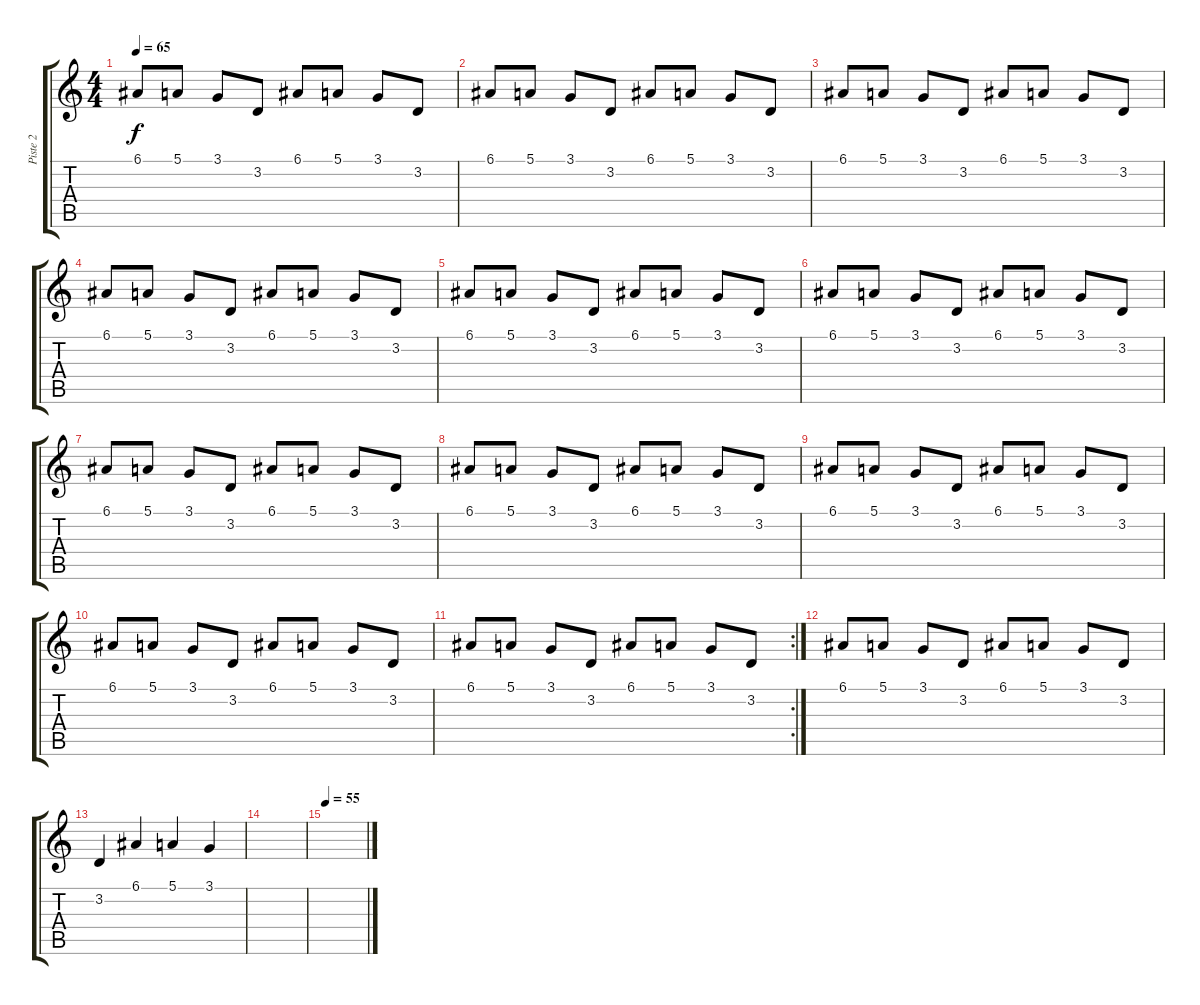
\track ("Piste 2" "Piste 2") {instrument orchestralharp}
\staff {score tabs}
\tuning (E4 B3 G3 D3 A2 E2) {hide}
\ts (4 4)
\tempo 65
\clef g2
\ks c
6.1.8{dy f} 5.1.8 3.1.8 3.2.8 6.1.8 5.1.8 3.1.8 3.2.8 |
6.1.8 5.1.8 3.1.8 3.2.8 6.1.8 5.1.8 3.1.8 3.2.8 |
6.1.8 5.1.8 3.1.8 3.2.8 6.1.8 5.1.8 3.1.8 3.2.8 |
6.1.8 5.1.8 3.1.8 3.2.8 6.1.8 5.1.8 3.1.8 3.2.8 |
6.1.8 5.1.8 3.1.8 3.2.8 6.1.8 5.1.8 3.1.8 3.2.8 |
6.1.8 5.1.8 3.1.8 3.2.8 6.1.8 5.1.8 3.1.8 3.2.8 |
6.1.8 5.1.8 3.1.8 3.2.8 6.1.8 5.1.8 3.1.8 3.2.8 |
6.1.8 5.1.8 3.1.8 3.2.8 6.1.8 5.1.8 3.1.8 3.2.8 |
6.1.8 5.1.8 3.1.8 3.2.8 6.1.8 5.1.8 3.1.8 3.2.8 |
6.1.8 5.1.8 3.1.8 3.2.8 6.1.8 5.1.8 3.1.8 3.2.8 |
\rc 2
6.1.8 5.1.8 3.1.8 3.2.8 6.1.8 5.1.8 3.1.8 3.2.8 |
6.1.8 5.1.8 3.1.8 3.2.8 6.1.8 5.1.8 3.1.8 3.2.8 |
3.2.4 6.1.4 5.1.4 3.1.4 |
|
\tempo 55
